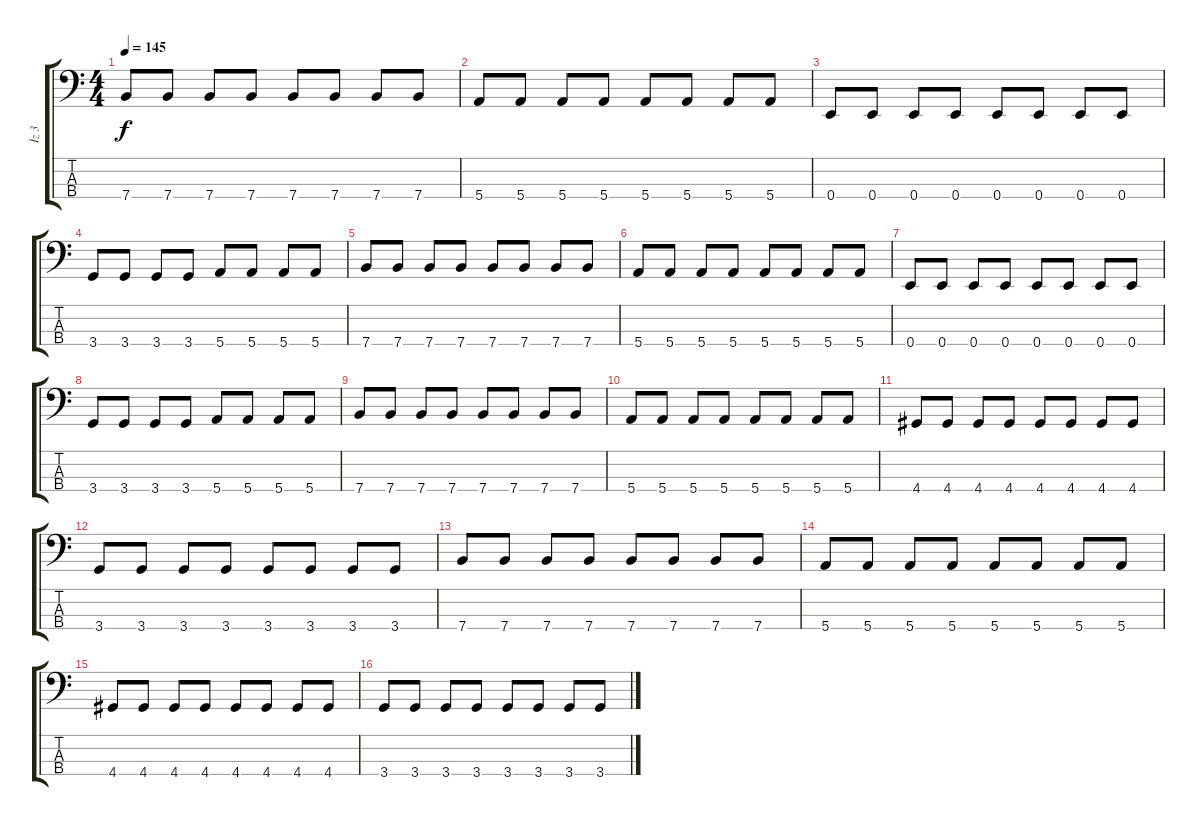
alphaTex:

\track ("İz 3" "İz 3") {instrument electricbassfinger}
\staff {score tabs}
\tuning (G2 D2 A1 E1) {hide}
\ts (4 4)
\tempo 145
\clef f4
\ks c
7.4.8{dy f} 7.4.8 7.4.8 7.4.8 7.4.8 7.4.8 7.4.8 7.4.8 |
5.4.8 5.4.8 5.4.8 5.4.8 5.4.8 5.4.8 5.4.8 5.4.8 |
0.4.8 0.4.8 0.4.8 0.4.8 0.4.8 0.4.8 0.4.8 0.4.8 |
3.4.8 3.4.8 3.4.8 3.4.8 5.4.8 5.4.8 5.4.8 5.4.8 |
7.4.8 7.4.8 7.4.8 7.4.8 7.4.8 7.4.8 7.4.8 7.4.8 |
5.4.8 5.4.8 5.4.8 5.4.8 5.4.8 5.4.8 5.4.8 5.4.8 |
0.4.8 0.4.8 0.4.8 0.4.8 0.4.8 0.4.8 0.4.8 0.4.8 |
3.4.8 3.4.8 3.4.8 3.4.8 5.4.8 5.4.8 5.4.8 5.4.8 |
7.4.8 7.4.8 7.4.8 7.4.8 7.4.8 7.4.8 7.4.8 7.4.8 |
5.4.8 5.4.8 5.4.8 5.4.8 5.4.8 5.4.8 5.4.8 5.4.8 |
4.4.8 4.4.8 4.4.8 4.4.8 4.4.8 4.4.8 4.4.8 4.4.8 |
3.4.8 3.4.8 3.4.8 3.4.8 3.4.8 3.4.8 3.4.8 3.4.8 |
7.4.8 7.4.8 7.4.8 7.4.8 7.4.8 7.4.8 7.4.8 7.4.8 |
5.4.8 5.4.8 5.4.8 5.4.8 5.4.8 5.4.8 5.4.8 5.4.8 |
4.4.8 4.4.8 4.4.8 4.4.8 4.4.8 4.4.8 4.4.8 4.4.8 |
3.4.8 3.4.8 3.4.8 3.4.8 3.4.8 3.4.8 3.4.8 3.4.8
